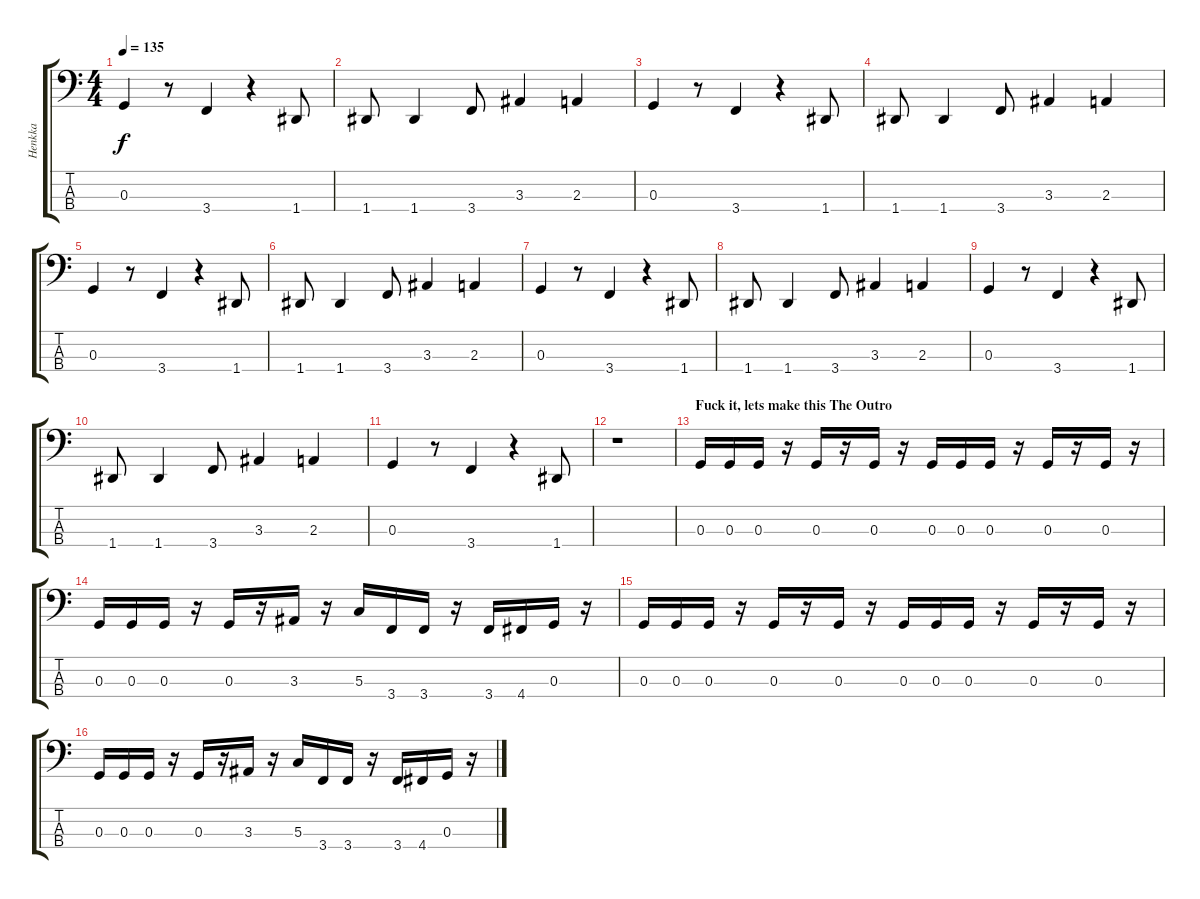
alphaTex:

\track ("Henkka" "Henkka") {instrument electricbasspick}
\staff {score tabs}
\tuning (F2 C2 G1 D1) {hide}
\ts (4 4)
\tempo 135
\clef f4
\ks c
0.3.4{dy f} r.8 3.4.4 r.4 1.4.8 |
1.4.8 1.4.4 3.4.8 3.3.4 2.3.4 |
0.3.4 r.8 3.4.4 r.4 1.4.8 |
1.4.8 1.4.4 3.4.8 3.3.4 2.3.4 |
0.3.4 r.8 3.4.4 r.4 1.4.8 |
1.4.8 1.4.4 3.4.8 3.3.4 2.3.4 |
0.3.4 r.8 3.4.4 r.4 1.4.8 |
1.4.8 1.4.4 3.4.8 3.3.4 2.3.4 |
0.3.4 r.8 3.4.4 r.4 1.4.8 |
1.4.8 1.4.4 3.4.8 3.3.4 2.3.4 |
0.3.4 r.8 3.4.4 r.4 1.4.8 |
r.1 |
\section ("" "Fuck it, lets make this The Outro")
0.3.16 0.3.16 0.3.16 r.16 0.3.16 r.16 0.3.16 r.16 0.3.16 0.3.16 0.3.16 r.16 0.3.16 r.16 0.3.16 r.16 |
0.3.16 0.3.16 0.3.16 r.16 0.3.16 r.16 3.3.16 r.16 5.3.16 3.4.16 3.4.16 r.16 3.4.16 4.4.16 0.3.16 r.16 |
0.3.16 0.3.16 0.3.16 r.16 0.3.16 r.16 0.3.16 r.16 0.3.16 0.3.16 0.3.16 r.16 0.3.16 r.16 0.3.16 r.16 |
0.3.16 0.3.16 0.3.16 r.16 0.3.16 r.16 3.3.16 r.16 5.3.16 3.4.16 3.4.16 r.16 3.4.16 4.4.16 0.3.16 r.16
